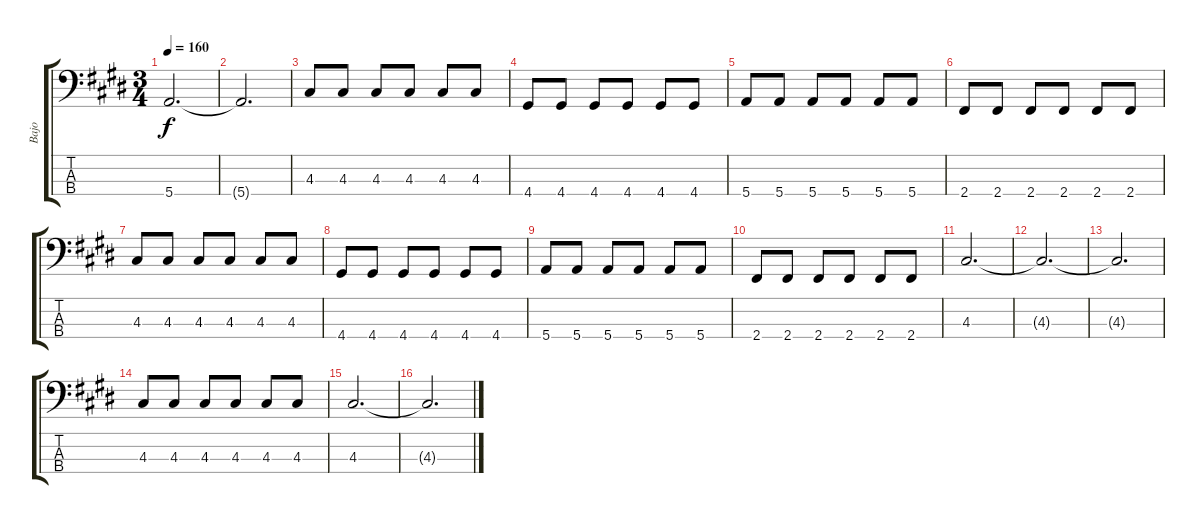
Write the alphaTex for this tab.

\track ("Bajo" "Bajo") {instrument electricbassfinger}
\staff {score tabs}
\tuning (G2 D2 A1 E1) {hide}
\ts (3 4)
\tempo 160
\clef f4
\ks c#minor
5.4{t}.2{d dy f} |
5.4{t}.2{d} |
4.3.8 4.3.8 4.3.8 4.3.8 4.3.8 4.3.8 |
4.4.8 4.4.8 4.4.8 4.4.8 4.4.8 4.4.8 |
5.4.8 5.4.8 5.4.8 5.4.8 5.4.8 5.4.8 |
2.4.8 2.4.8 2.4.8 2.4.8 2.4.8 2.4.8 |
4.3.8 4.3.8 4.3.8 4.3.8 4.3.8 4.3.8 |
4.4.8 4.4.8 4.4.8 4.4.8 4.4.8 4.4.8 |
5.4.8 5.4.8 5.4.8 5.4.8 5.4.8 5.4.8 |
2.4.8 2.4.8 2.4.8 2.4.8 2.4.8 2.4.8 |
4.3.2{d} |
4.3{t}.2{d} |
4.3{t}.2{d} |
4.3.8 4.3.8 4.3.8 4.3.8 4.3.8 4.3.8 |
4.3.2{d} |
4.3{t}.2{d}
